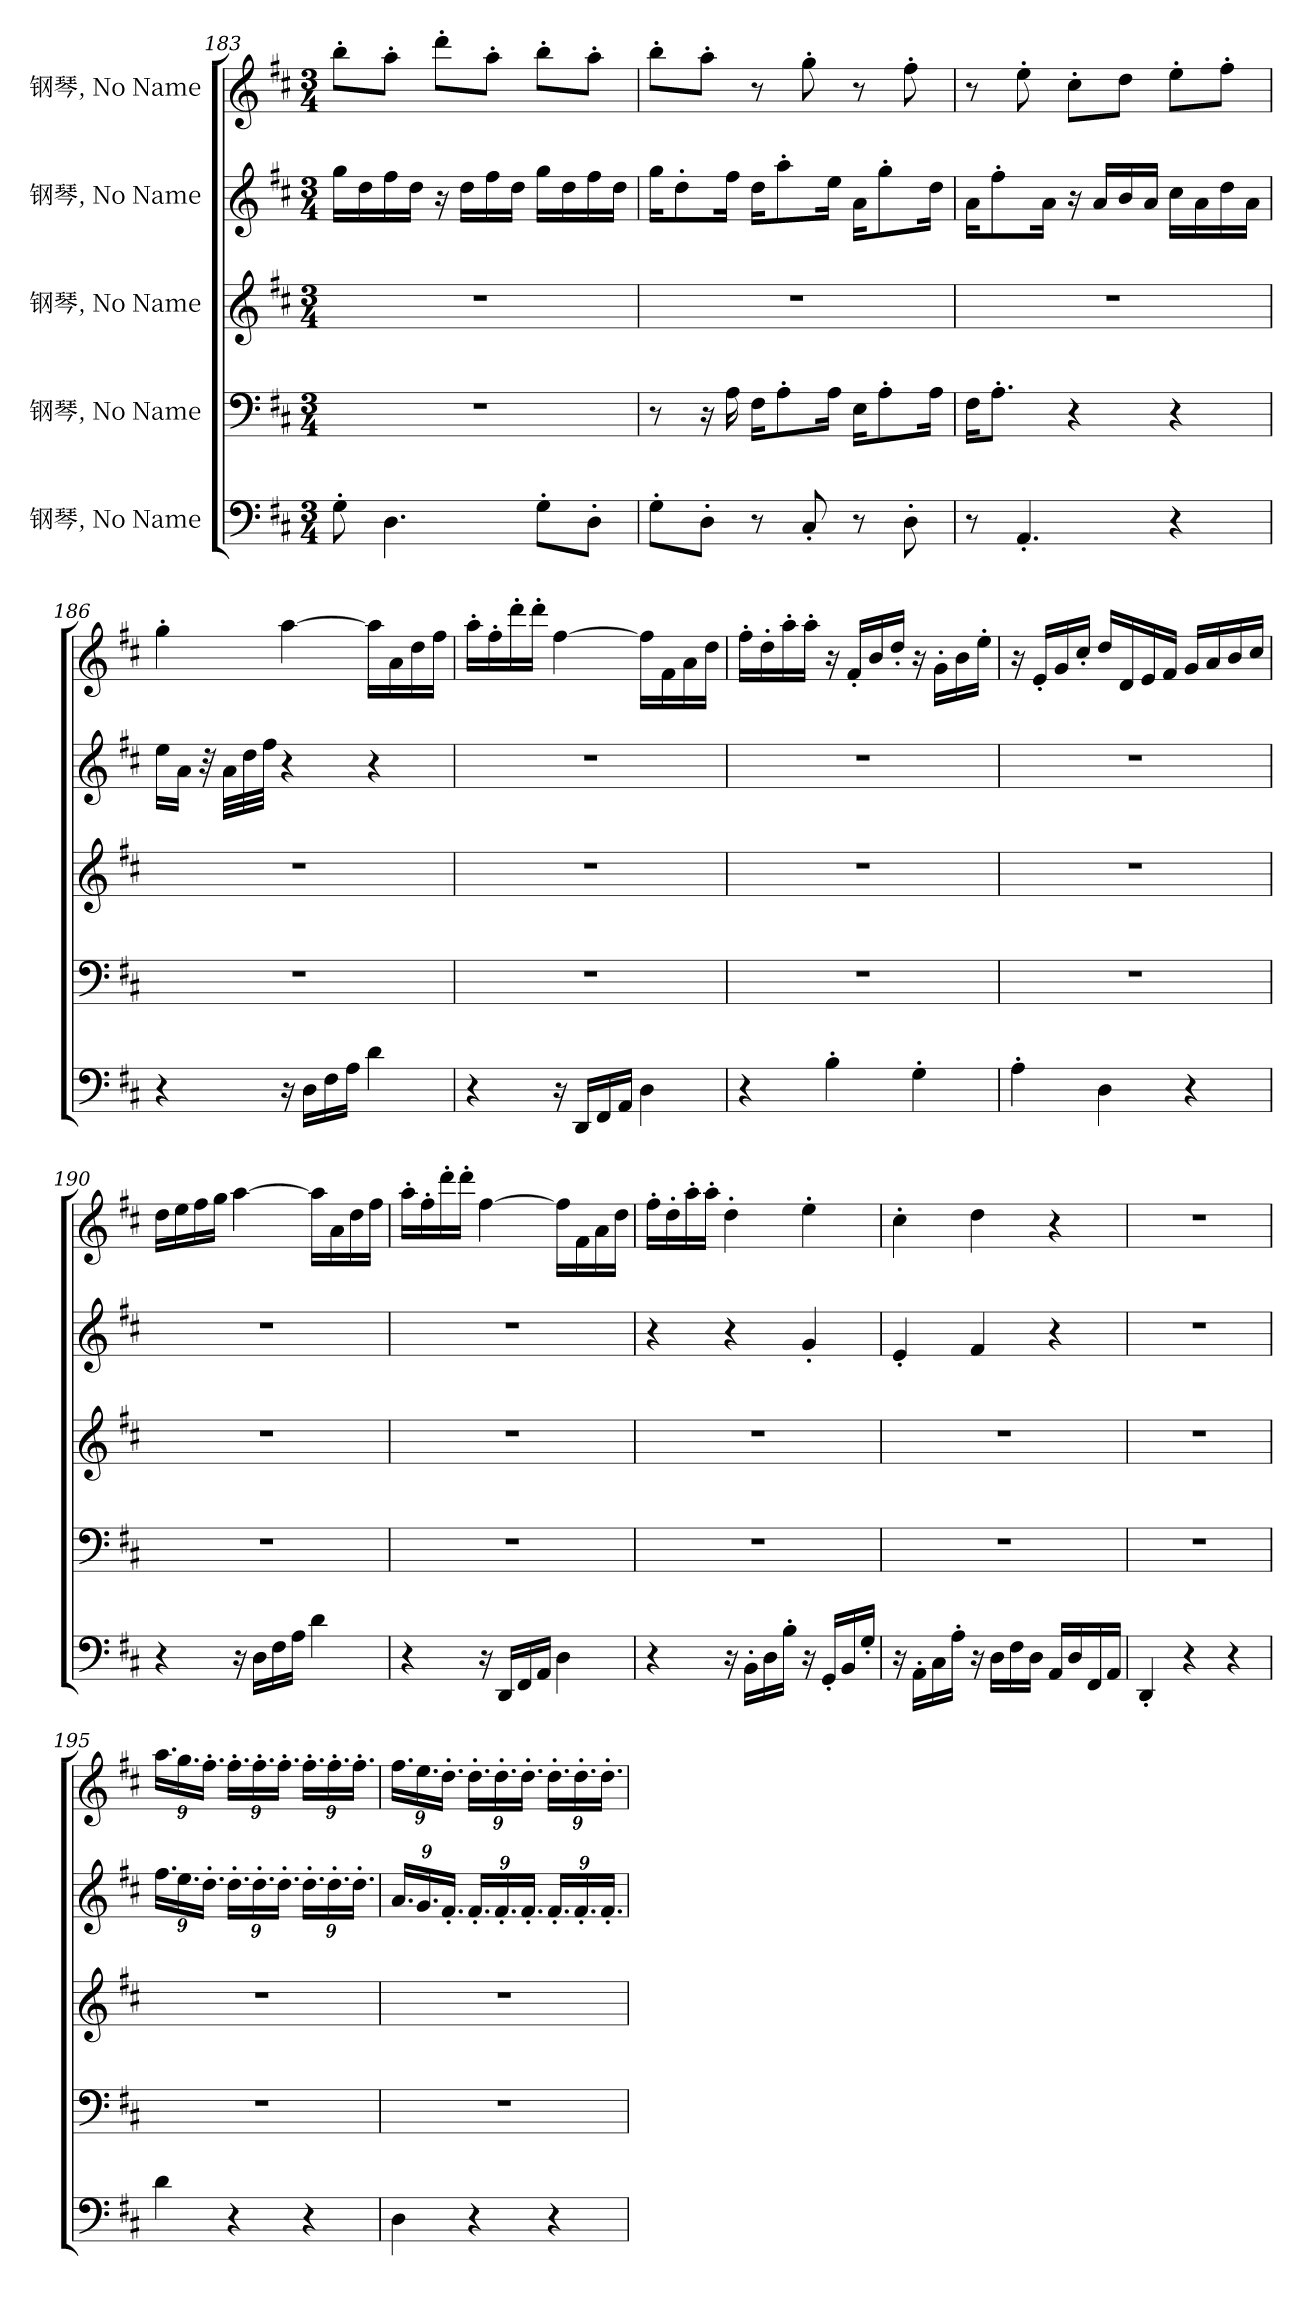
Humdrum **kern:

**kern	**kern	**kern	**kern	**kern
*part5	*part4	*part3	*part2	*part1
*staff5	*staff4	*staff3	*staff2	*staff1
*I"钢琴, No Name	*I"钢琴, No Name	*I"钢琴, No Name	*I"钢琴, No Name	*I"钢琴, No Name
*clefF4	*clefF4	*clefG2	*clefG2	*clefG2
*k[f#c#]	*k[f#c#]	*k[f#c#]	*k[f#c#]	*k[f#c#]
*M3/4	*M3/4	*M3/4	*M3/4	*M3/4
=183	=183	=183	=183	=183
8G'\	2.r	2.r	16gg\LL	8bb'\L
.	.	.	16dd\	.
4.D\	.	.	16ff#\	8aa'\J
.	.	.	16dd\JJ	.
.	.	.	16r	8ddd'\L
.	.	.	16dd\LL	.
.	.	.	16ff#\	8aa'\J
.	.	.	16dd\JJ	.
8G'\L	.	.	16gg\LL	8bb'\L
.	.	.	16dd\	.
8D'\J	.	.	16ff#\	8aa'\J
.	.	.	16dd\JJ	.
=184	=184	=184	=184	=184
8G'\L	8r	2.r	16gg\KL	8bb'\L
.	.	.	8dd'\	.
8D'\J	16r	.	.	8aa'\J
.	16A\	.	16ff#\Jk	.
8r	16F#\KL	.	16dd\KL	8r
.	8A'\	.	8aa'\	.
8C#'/	.	.	.	8gg'\
.	16A\Jk	.	16ee\Jk	.
8r	16E\KL	.	16a\KL	8r
.	8A'\	.	8gg'\	.
8D'\	.	.	.	8ff#'\
.	16A\Jk	.	16dd\Jk	.
!!LO:PB:g=z
=185	=185	=185	=185	=185
8r	16F#\KL	2.r	16a\KL	8r
.	8.A'\J	.	8ff#'\	.
4.AA'/	.	.	.	8ee'\
.	.	.	16a\Jk	.
.	4r	.	16r	8cc#'\L
.	.	.	16a/LL	.
.	.	.	16b/	8dd\J
.	.	.	16a/JJ	.
4r	4r	.	16cc#\LL	8ee'\L
.	.	.	16a\	.
.	.	.	16dd\	8ff#'\J
.	.	.	16a\JJ	.
=186	=186	=186	=186	=186
4r	2.r	2.r	16ee\LL	4gg'\
.	.	.	16a\JJ	.
.	.	.	32r	.
.	.	.	32a\LLL	.
.	.	.	32dd\	.
.	.	.	32ff#\JJJ	.
16r	.	.	4r	[4aa\
16D\LL	.	.	.	.
16F#\	.	.	.	.
16A\JJ	.	.	.	.
4d\	.	.	4r	16aa\LL]
.	.	.	.	16a\
.	.	.	.	16dd\
.	.	.	.	16ff#\JJ
=187	=187	=187	=187	=187
4r	2.r	2.r	2.r	16aa'\LL
.	.	.	.	16ff#'\
.	.	.	.	16ddd'\
.	.	.	.	16ddd'\JJ
16r	.	.	.	[4ff#\
16DD/LL	.	.	.	.
16FF#/	.	.	.	.
16AA/JJ	.	.	.	.
4D\	.	.	.	16ff#\LL]
.	.	.	.	16f#\
.	.	.	.	16a\
.	.	.	.	16dd\JJ
!!LO:LB:g=z
=188	=188	=188	=188	=188
4r	2.r	2.r	2.r	16ff#'\LL
.	.	.	.	16dd'\
.	.	.	.	16aa'\
.	.	.	.	16aa'\JJ
4B'\	.	.	.	16r
.	.	.	.	16f#'/LL
.	.	.	.	16b/
.	.	.	.	16dd'/JJ
4G'\	.	.	.	16r
.	.	.	.	16g'\LL
.	.	.	.	16b\
.	.	.	.	16ee'\JJ
=189	=189	=189	=189	=189
4A'\	2.r	2.r	2.r	16r
.	.	.	.	16e'/LL
.	.	.	.	16g/
.	.	.	.	16cc#'/JJ
4D\	.	.	.	16dd/LL
.	.	.	.	16d/
.	.	.	.	16e/
.	.	.	.	16f#/JJ
4r	.	.	.	16g/LL
.	.	.	.	16a/
.	.	.	.	16b/
.	.	.	.	16cc#/JJ
=190	=190	=190	=190	=190
4r	2.r	2.r	2.r	16dd\LL
.	.	.	.	16ee\
.	.	.	.	16ff#\
.	.	.	.	16gg\JJ
*	*	*	*	*MM122
16r	.	.	.	[4aa\
16D\LL	.	.	.	.
16F#\	.	.	.	.
16A\JJ	.	.	.	.
4d\	.	.	.	16aa\LL]
.	.	.	.	16a\
.	.	.	.	16dd\
.	.	.	.	16ff#\JJ
!!LO:PB:g=z
=191	=191	=191	=191	=191
4r	2.r	2.r	2.r	16aa'\LL
.	.	.	.	16ff#'\
.	.	.	.	16ddd'\
.	.	.	.	16ddd'\JJ
16r	.	.	.	[4ff#\
16DD/LL	.	.	.	.
16FF#/	.	.	.	.
16AA/JJ	.	.	.	.
4D\	.	.	.	16ff#\LL]
.	.	.	.	16f#\
.	.	.	.	16a\
.	.	.	.	16dd\JJ
=192	=192	=192	=192	=192
4r	2.r	2.r	4r	16ff#'\LL
.	.	.	.	16dd'\
.	.	.	.	16aa'\
.	.	.	.	16aa'\JJ
16r	.	.	4r	4dd'\
16BB'\LL	.	.	.	.
16D\	.	.	.	.
16B'\JJ	.	.	.	.
16r	.	.	4g'/	4ee'\
16GG'/LL	.	.	.	.
16BB/	.	.	.	.
16G'/JJ	.	.	.	.
=193	=193	=193	=193	=193
16r	2.r	2.r	4e'/	4cc#'\
16AA'\LL	.	.	.	.
16C#\	.	.	.	.
16A'\JJ	.	.	.	.
16r	.	.	4f#/	4dd\
16D\LL	.	.	.	.
16F#\	.	.	.	.
16D\JJ	.	.	.	.
16AA/LL	.	.	4r	4r
16D/	.	.	.	.
16FF#/	.	.	.	.
16AA/JJ	.	.	.	.
=194	=194	=194	=194	=194
*	*	*	*	*MM120
4DD'/	2.r	2.r	2.r	2.r
4r	.	.	.	.
4r	.	.	.	.
!!LO:LB:g=z
=195	=195	=195	=195	=195
*	*	*	*Xbrackettup	*Xbrackettup
*	*	*	*	*MM123
4d\	2.r	2.r	18.ff#\LL	18.aa\LL
.	.	.	18.ee\	18.gg\
.	.	.	18.dd'\JJ	18.ff#'\JJ
4r	.	.	18.dd'\LL	18.ff#'\LL
.	.	.	18.dd'\	18.ff#'\
.	.	.	18.dd'\JJ	18.ff#'\JJ
4r	.	.	18.dd'\LL	18.ff#'\LL
.	.	.	18.dd'\	18.ff#'\
.	.	.	18.dd'\JJ	18.ff#'\JJ
=196	=196	=196	=196	=196
4D\	2.r	2.r	18.a/LL	18.ff#\LL
.	.	.	18.g/	18.ee\
.	.	.	18.f#'/JJ	18.dd'\JJ
4r	.	.	18.f#'/LL	18.dd'\LL
.	.	.	18.f#'/	18.dd'\
.	.	.	18.f#'/JJ	18.dd'\JJ
4r	.	.	18.f#'/LL	18.dd'\LL
.	.	.	18.f#'/	18.dd'\
.	.	.	18.f#'/JJ	18.dd'\JJ
=	=	=	=	=
*-	*-	*-	*-	*-
